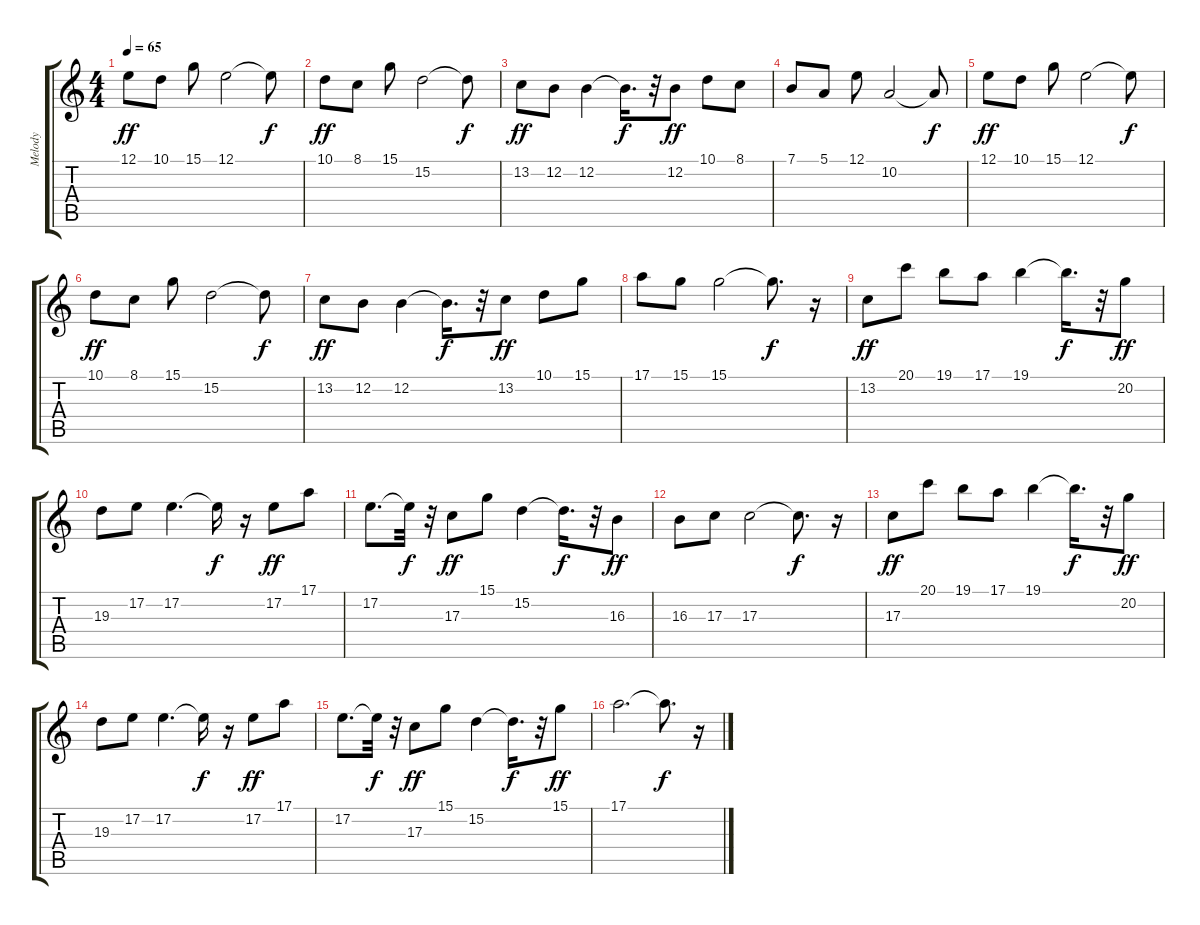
\track ("Melody" "Melody") {instrument acousticgrandpiano}
\staff {score tabs}
\tuning (E4 B3 G3 D3 A2 E2) {hide}
\ts (4 4)
\tempo 65
\clef g2
\ks c
12.1.8{dy ff instrument acousticgrandpiano} 10.1.8 15.1.8 12.1.2 12.1{t}.8{dy f} |
10.1.8{dy ff} 8.1.8 15.1.8 15.2.2 15.2{t}.8{dy f} |
13.2.8{dy ff} 12.2.8 12.2.4 12.2{t}.16{d dy f} r.32 12.2.8{dy ff} 10.1.8 8.1.8 |
7.1.8 5.1.8 12.1.8 10.2.2 10.2{t}.8{dy f} |
12.1.8{dy ff} 10.1.8 15.1.8 12.1.2 12.1{t}.8{dy f} |
10.1.8{dy ff} 8.1.8 15.1.8 15.2.2 15.2{t}.8{dy f} |
13.2.8{dy ff} 12.2.8 12.2.4 12.2{t}.16{d dy f} r.32 13.2.8{dy ff} 10.1.8 15.1.8 |
17.1.8 15.1.8 15.1.2 15.1{t}.8{d dy f} r.16 |
13.2.8{dy ff} 20.1.8 19.1.8 17.1.8 19.1.4 19.1{t}.16{d dy f} r.32 20.2.8{dy ff} |
19.3.8 17.2.8 17.2.4{d} 17.2{t}.16{dy f} r.16 17.2.8{dy ff} 17.1.8 |
17.2.8{d} 17.2{t}.32{dy f} r.32 17.3.8{dy ff} 15.1.8 15.2.4 15.2{t}.16{d dy f} r.32 16.3.8{dy ff} |
16.3.8 17.3.8 17.3.2 17.3{t}.8{d dy f} r.16 |
17.3.8{dy ff} 20.1.8 19.1.8 17.1.8 19.1.4 19.1{t}.16{d dy f} r.32 20.2.8{dy ff} |
19.3.8 17.2.8 17.2.4{d} 17.2{t}.16{dy f} r.16 17.2.8{dy ff} 17.1.8 |
17.2.8{d} 17.2{t}.32{dy f} r.32 17.3.8{dy ff} 15.1.8 15.2.4 15.2{t}.16{d dy f} r.32 15.1.8{dy ff} |
17.1.2{d} 17.1{t}.8{d dy f} r.16
